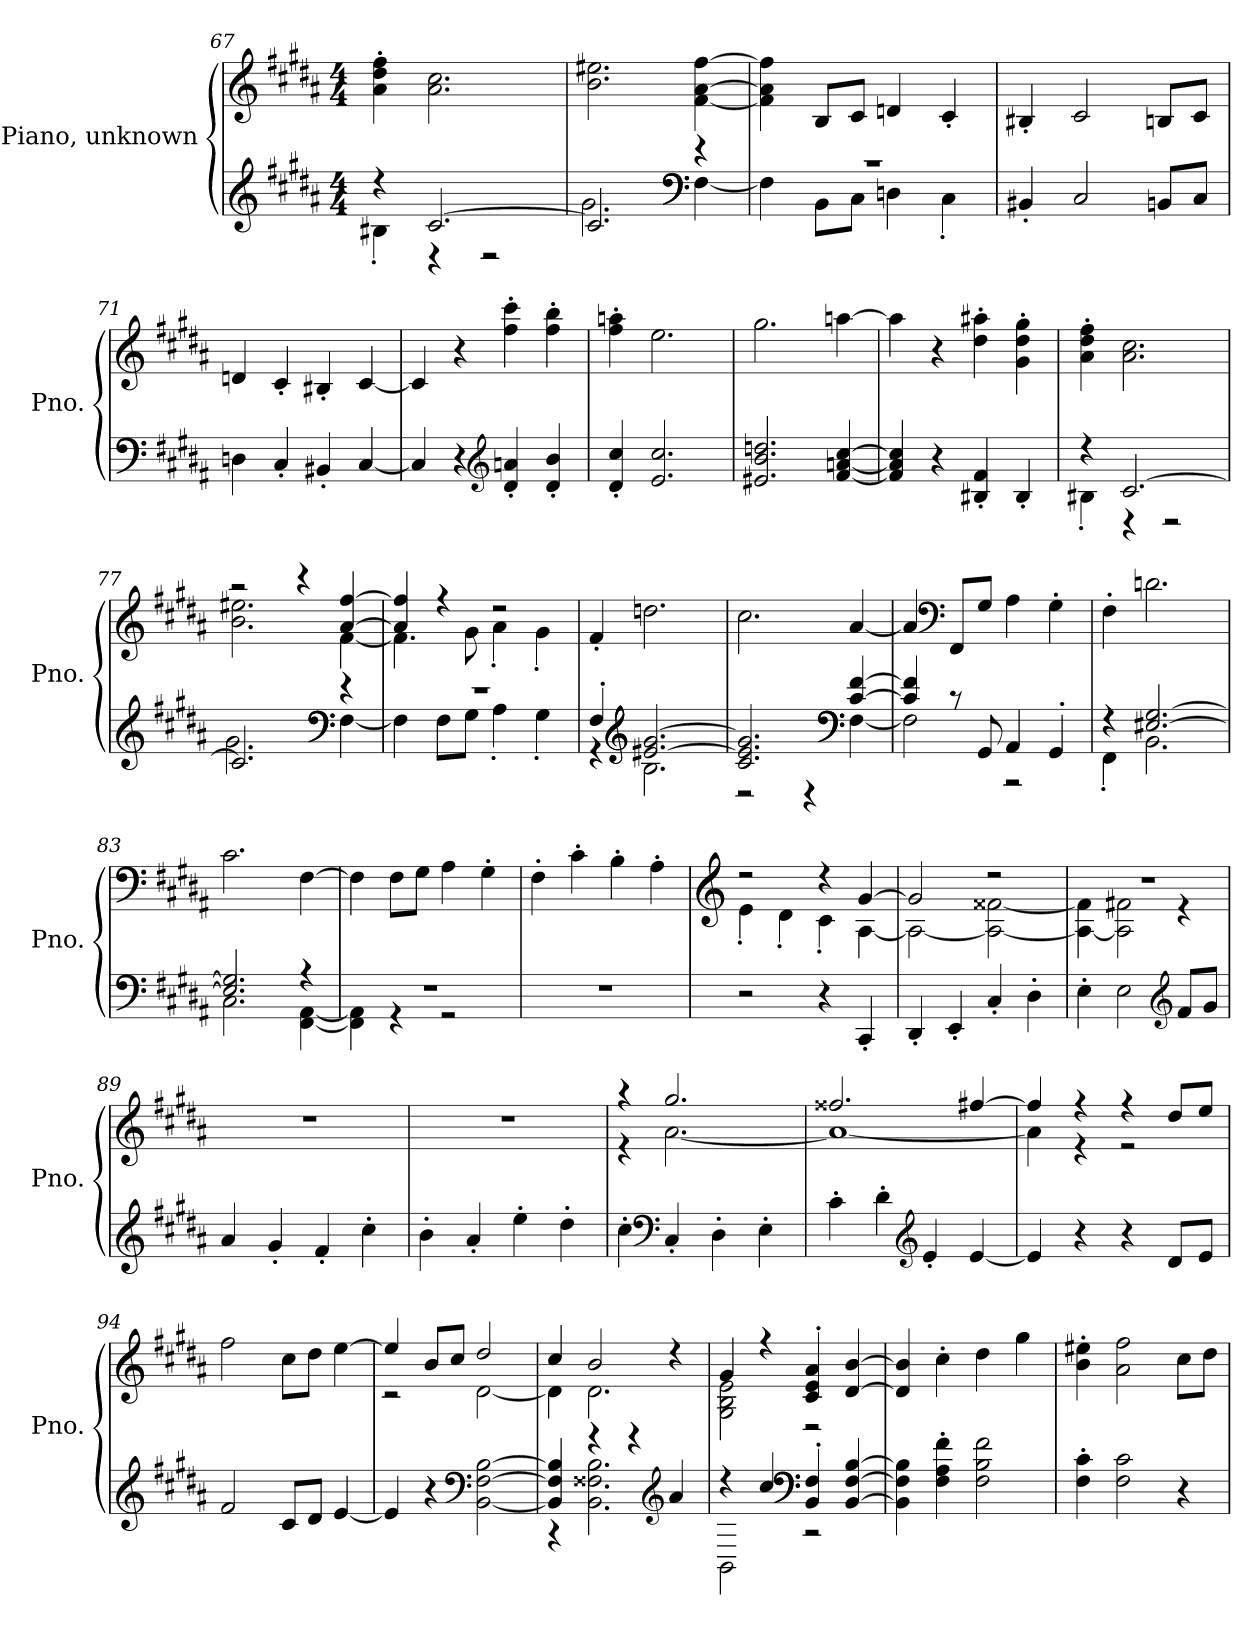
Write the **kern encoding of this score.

**kern	**kern
*part1	*part1
*staff2	*staff1
*I"Piano, unknown	*
*I'Pno.	*
*clefG2	*clefG2
*k[f#c#g#d#a#]	*k[f#c#g#d#a#]
*M4/4	*M4/4
=67	=67
*^	*
4r	4B#X'\	4a#\' 4dd#\' 4ff#\'
[2.c#/	4r	2.a#\ 2.cc#\
.	2r	.
=68	=68	=68
2.c#/]	2.g#\	2.b\ 2.ee#X\
*clefF4	*	*
4r	[4F#\	[4f#\ [4a#\ [4ff#\
!!LO:LB:g=z
=69	=69	=69
1r	4F#\]	4f#\] 4a#\] 4ff#\]
.	8BB\L	8B/L
.	8C#\J	8c#/J
.	4Dn\	4dn/
.	4C#'\	4c#'/
*v	*v	*
=70	=70
4BB#X'/	4B#X'/
2C#/	2c#/
8BBn/L	8Bn/L
8C#/J	8c#/J
=71	=71
4Dn\	4dn/
4C#'/	4c#'/
4BB#X'/	4B#X'/
[4C#/	[4c#/
=72	=72
4C#/]	4c#/]
4r	4r
*clefG2	*
4d#/' 4an/'	4ff#\' 4ccc#\'
4d#/' 4b/'	4ff#\' 4bb\'
=73	=73
4d#/' 4cc#/'	4ff#\' 4aan\'
2.e/ 2.cc#/	2.ee\
=74	=74
2.e#X/ 2.b/ 2.ddn/	2.gg#\
[4f#/ [4an/ [4cc#/	[4aan\
=75	=75
4f#/] 4a/] 4cc#/]	4aa\]
4r	4r
4B#X/' 4f#/'	4dd#\' 4aa#X\'
4B#'/	4g#\' 4dd#\' 4gg#\'
!!LO:PB:g=z
=76	=76
*^	*
4r	4B#X'\	4a#\' 4dd#\' 4ff#\'
[2.c#/	4r	2.a#\ 2.cc#\
.	2r	.
=77	=77	=77
*	*	*^
2.c#/]	2.g#\	2r	2.b\ 2.ee#X\
.	.	4r	.
*clefF4	*	*	*
4r	[4F#\	[4a#/ [4ff#/	[4f#\
=78	=78	=78	=78
1r	4F#\]	4a#/] 4ff#/]	4.f#\]
.	8F#\L	4r	.
.	8G#\J	.	8g#\
.	4A#'\	2r	4a#'\
.	4G#'\	.	4g#'\
*	*	*v	*v
=79	=79	=79
4F#'/	4r	4f#'/
*clefG2	*	*
[2.e#X/ [2.g#/	2.B\	2.ddn\
=80	=80	=80
2.c#/ 2.e#/] 2.g#/]	2r	2.cc#\
.	4r	.
*clefF4	*	*
[4c#/ [4f#/	[4F#\	[4a#/
=81	=81	=81
4c#/] 4f#/]	2F#\]	4a#/]
*	*	*clefF4
8r	.	8FF#/L
8GG#/	.	8G#/J
4AA#/	2r	4A#\
4GG#'/	.	4G#'\
!!LO:LB:g=z
=82	=82	=82
4r	4FF#'\	4F#'\
[2.E#X/ [2.G#/	2.BB\	2.dn\
=83	=83	=83
2.E#/] 2.G#/]	2.C#\	2.c#\
4r	[4FF#\ [4AA#\	[4F#\
=84	=84	=84
1r	4FF#\] 4AA#\]	4F#\]
.	4r	8F#\L
.	.	8G#\J
.	2r	4A#\
.	.	4G#'\
*v	*v	*
=85	=85
1r	4F#'\
.	4c#'\
.	4B'\
.	4A#'\
=86	=86
*	*clefG2
*	*^
2r	2r	4e'\
.	.	4d#'\
4r	4r	4c#'\
4CC#'/	[4g#/	[4A#\
=87	=87	=87
4DD#'/	2g#/]	2A#\_
4EE'/	.	.
4C#'/	2r	2A#\_ [2f##X\
4D#'\	.	.
=88	=88	=88
4E'\	1r	4A#\_ 4f##\]
2E\	.	2A#\] 2f#X\
*clefG2	*	*
8f#/L	.	4r
8g#/J	.	.
*	*v	*v
!!LO:LB:g=z
=89	=89
4a#/	1r
4g#'/	.
4f#'/	.
4cc#'\	.
=90	=90
4b'\	1r
4a#'/	.
4ee'\	.
4dd#'\	.
=91	=91
*	*^
4cc#'\	4r	4r
*clefF4	*	*
4C#'/	2.gg#/	[2.a#\
4D#'\	.	.
4E'\	.	.
=92	=92	=92
4c#'\	2.ff##X/	1a#_
4d#'\	.	.
*clefG2	*	*
4e'/	.	.
[4e/	[4ff#X/	.
=93	=93	=93
4e/]	4ff#/]	4a#\]
4r	4r	4r
4r	4r	2r
8d#/L	8dd#/L	.
8e/J	8ee/J	.
*	*v	*v
=94	=94
2f#/	2ff#\
8c#/L	8cc#\L
8d#/J	8dd#\J
[4e/	[4ee\
=95	=95
*	*^
4e/]	4ee/]	2r
4r	8b/L	.
.	8cc#/J	.
*clefF4	*	*
[2BB\ [2F#\ [2B\	2dd#/	[2d#\
!!LO:LB:g=z	!!
=96	=96	=96
*^	*	*
4BB/] 4F#/] 4B/]	4r	4cc#/	4d#\]
4r	2.BB\ 2.F##X\ 2.B\	2b/	2.d#\
4r	.	.	.
*clefG2	*	*	*
4a#/	.	4r	.
=97	=97	=97	=97
4r	2BB\	4g#/	2G#\ 2B\ 2e\
4cc#/	.	4r	.
*clefF4	*	*	*
4BB/' 4F#/'	2r	4c#/' 4e/' 4a#/'	2r
[4BB/ [4F#/ [4B/	.	[4d#/ [4b/	.
*v	*v	*	*
*	*v	*v
=98	=98
4BB\] 4F#\] 4B\]	4d#/] 4b/]
4F#\' 4A#\' 4f#\'	4cc#'\
2F#\ 2B\ 2f#\	4dd#\
.	4gg#\
=99	=99
4F#\' 4c#\'	4b\' 4ee#X\'
2F#\ 2c#\	2a#\ 2ff#\
4r	8cc#\L
.	8dd#\J
=	=
*-	*-
